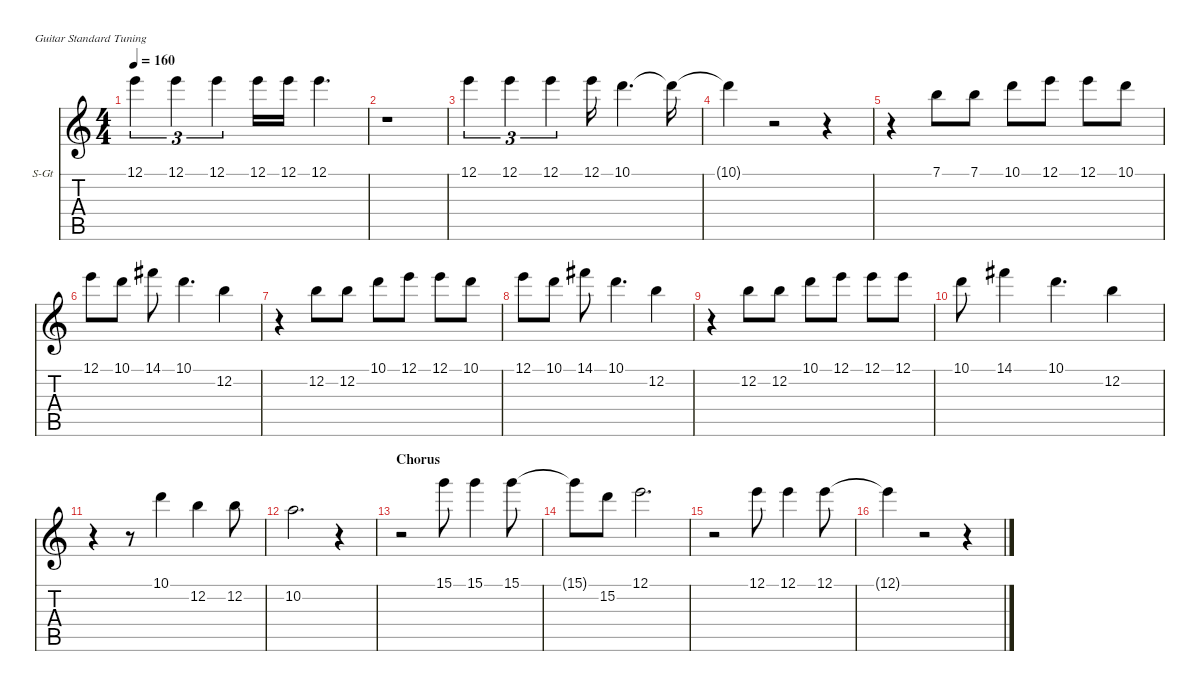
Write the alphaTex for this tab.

\hideDynamics
\bracketExtendMode nobrackets
\firstSystemTrackNameOrientation horizontal
\otherSystemsTrackNameOrientation horizontal
\track ("Vocals" "S-Gt") {instrument lead1square}
\staff {score tabs}
\tuning (E4 B3 G3 D3 A2 E2)
\displaytranspose 12
\ts (4 4)
\tempo 160
\clef g2
\ks c
12.1.4{tu (3 2) dy f} 12.1.4{tu (3 2)} 12.1.4{tu (3 2)} 12.1.16 12.1.16 12.1.4{d} |
r.1 |
12.1.4{tu (3 2)} 12.1.4{tu (3 2)} 12.1.4{tu (3 2)} 12.1.16 10.1.4{d} 10.1{t}.16 |
10.1{t}.4 r.2 r.4 |
r.4 7.1.8 7.1.8 10.1.8 12.1.8 12.1.8 10.1.8 |
12.1.8 10.1.8 14.1{acc #}.8 10.1.4{d} 12.2.4 |
r.4 12.2.8 12.2.8 10.1.8 12.1.8 12.1.8 10.1.8 |
12.1.8 10.1.8 14.1{acc #}.8 10.1.4{d} 12.2.4 |
r.4 12.2.8 12.2.8 10.1.8 12.1.8 12.1.8 12.1.8 |
10.1.8 14.1{acc #}.4 10.1.4{d} 12.2.4 |
r.4 r.8 10.1.4 12.2.4 12.2.8 |
10.2.2{d} r.4 |
\section ("" "Chorus")
r.2 15.1.8 15.1.4 15.1.8 |
15.1{t}.8 15.2.8 12.1.2{d} |
r.2 12.1.8 12.1.4 12.1.8 |
12.1{t}.4 r.2 r.4
